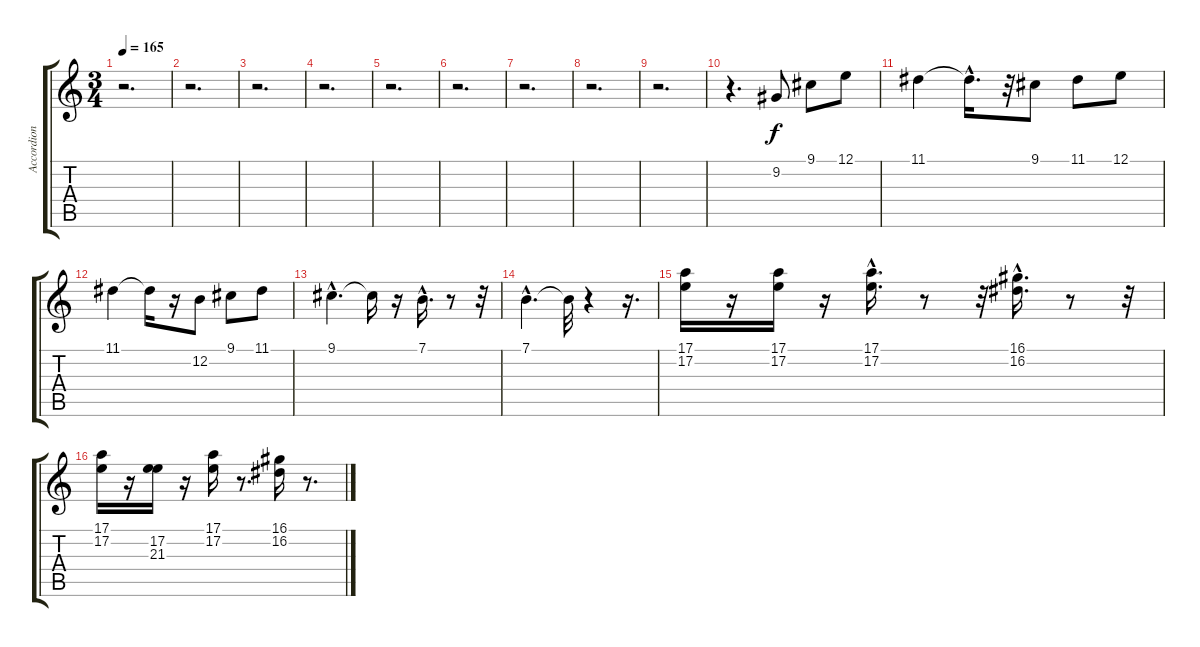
\track ("Accordion" "Accordion") {instrument accordion}
\staff {score tabs}
\tuning (E4 B3 G3 D3 A2 E2) {hide}
\ts (3 4)
\tempo 165
\clef g2
\ks c
r.2{d dy f} |
r.2{d} |
r.2{d} |
r.2{d} |
r.2{d} |
r.2{d} |
r.2{d} |
r.2{d} |
r.2{d} |
r.4{d} 9.2.8 9.1.8 12.1.8 |
11.1.4 11.1{hac t}.16{d} r.32 9.1.8 11.1.8 12.1.8 |
11.1.4 11.1{t}.16 r.16 12.2.8 9.1.8 11.1.8 |
9.1{hac}.4{d} 9.1{t}.16 r.16 7.1{hac}.16{d} r.8 r.32 |
7.1{hac}.4{d} 7.1{t}.32 r.4 r.16{d} |
(17.1 17.2).16 r.16 (17.1 17.2).16 r.16 (17.1 17.2{hac}).16{d} r.8 r.32 (16.1{hac} 16.2{hac}).16{d} r.8 r.32 |
(17.1 17.2).16 r.16 (17.2 21.3).16 r.16 (17.1 17.2).16 r.8{d} (16.1 16.2).16 r.8{d}
